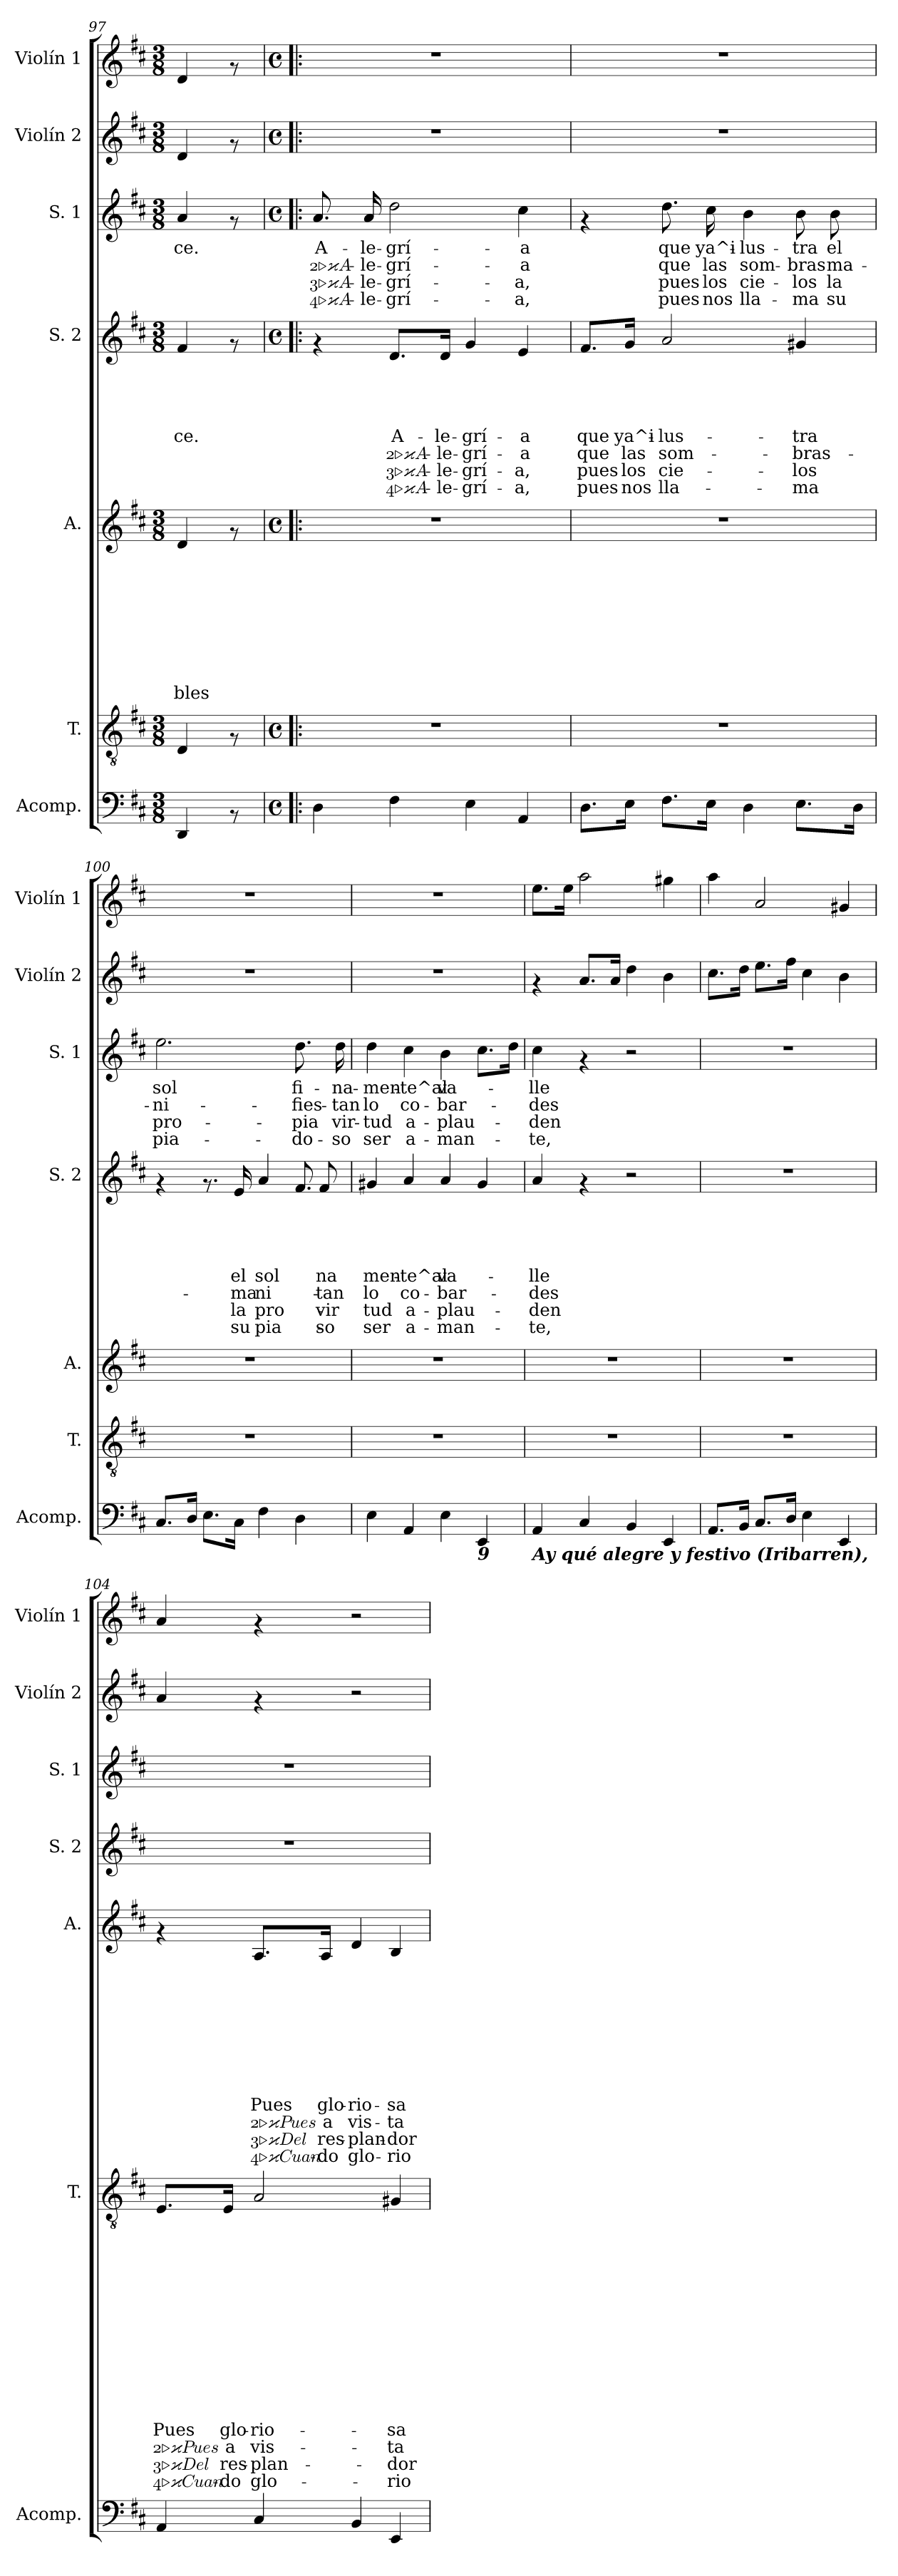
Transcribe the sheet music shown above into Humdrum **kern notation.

**kern	**kern	**text	**text	**text	**text	**text	**text	**text	**text	**text	**text	**text	**text	**text	**text	**text	**text	**kern	**text	**text	**text	**text	**text	**text	**text	**text	**text	**text	**text	**text	**kern	**text	**text	**text	**text	**text	**text	**text	**text	**kern	**text	**text	**text	**text	**kern	**kern
*part7	*part6	*part6	*part6	*part6	*part6	*part6	*part6	*part6	*part6	*part6	*part6	*part6	*part6	*part6	*part6	*part6	*part6	*part5	*part5	*part5	*part5	*part5	*part5	*part5	*part5	*part5	*part5	*part5	*part5	*part5	*part4	*part4	*part4	*part4	*part4	*part4	*part4	*part4	*part4	*part3	*part3	*part3	*part3	*part3	*part2	*part1
*staff7	*staff6	*staff6	*staff6	*staff6	*staff6	*staff6	*staff6	*staff6	*staff6	*staff6	*staff6	*staff6	*staff6	*staff6	*staff6	*staff6	*staff6	*staff5	*staff5	*staff5	*staff5	*staff5	*staff5	*staff5	*staff5	*staff5	*staff5	*staff5	*staff5	*staff5	*staff4	*staff4	*staff4	*staff4	*staff4	*staff4	*staff4	*staff4	*staff4	*staff3	*staff3	*staff3	*staff3	*staff3	*staff2	*staff1
*I"Acomp.	*I"T.	*	*	*	*	*	*	*	*	*	*	*	*	*	*	*	*	*I"A.	*	*	*	*	*	*	*	*	*	*	*	*	*I"S. 2	*	*	*	*	*	*	*	*	*I"S. 1	*	*	*	*	*I"Violín 2	*I"Violín 1
*I'Acomp.	*I'T.	*	*	*	*	*	*	*	*	*	*	*	*	*	*	*	*	*I'A.	*	*	*	*	*	*	*	*	*	*	*	*	*I'S. 2	*	*	*	*	*	*	*	*	*I'S. 1	*	*	*	*	*I'Violín 2	*I'Violín 1
*clefF4	*clefGv2	*	*	*	*	*	*	*	*	*	*	*	*	*	*	*	*	*clefG2	*	*	*	*	*	*	*	*	*	*	*	*	*clefG2	*	*	*	*	*	*	*	*	*clefG2	*	*	*	*	*clefG2	*clefG2
*k[f#c#]	*k[f#c#]	*	*	*	*	*	*	*	*	*	*	*	*	*	*	*	*	*k[f#c#]	*	*	*	*	*	*	*	*	*	*	*	*	*k[f#c#]	*	*	*	*	*	*	*	*	*k[f#c#]	*	*	*	*	*k[f#c#]	*k[f#c#]
*D:	*D:	*	*	*	*	*	*	*	*	*	*	*	*	*	*	*	*	*D:	*	*	*	*	*	*	*	*	*	*	*	*	*D:	*	*	*	*	*	*	*	*	*D:	*	*	*	*	*D:	*D:
*M3/8	*M3/8	*	*	*	*	*	*	*	*	*	*	*	*	*	*	*	*	*M3/8	*	*	*	*	*	*	*	*	*	*	*	*	*M3/8	*	*	*	*	*	*	*	*	*M3/8	*	*	*	*	*M3/8	*M3/8
=97	=97	=97	=97	=97	=97	=97	=97	=97	=97	=97	=97	=97	=97	=97	=97	=97	=97	=97	=97	=97	=97	=97	=97	=97	=97	=97	=97	=97	=97	=97	=97	=97	=97	=97	=97	=97	=97	=97	=97	=97	=97	=97	=97	=97	=97	=97
!	!	!	!	!	!	!	!	!	!	!	!	!	!	!	!	!	!	!	!	!	!	!	!	!	!	!	!LO:LY:b	!	!	!	!	!	!	!	!	!LO:LY:b	!	!	!	!	!LO:LY:b	!	!	!	!	!
4DD/	4D/	.	.	.	.	.	.	.	.	.	.	.	.	.	.	.	.	4d/	.	.	.	.	.	.	.	.	-bles	.	.	.	4f#/	.	.	.	.	-ce.	.	.	.	4a/	-ce.	.	.	.	4d/	4d/
8rAA	8rF	.	.	.	.	.	.	.	.	.	.	.	.	.	.	.	.	8rf	.	.	.	.	.	.	.	.	.	.	.	.	8rf	.	.	.	.	.	.	.	.	8rf	.	.	.	.	8rf	8rf
!!LO:PB:g=z
=98!|:	=98!|:	=98!|:	=98!|:	=98!|:	=98!|:	=98!|:	=98!|:	=98!|:	=98!|:	=98!|:	=98!|:	=98!|:	=98!|:	=98!|:	=98!|:	=98!|:	=98!|:	=98!|:	=98!|:	=98!|:	=98!|:	=98!|:	=98!|:	=98!|:	=98!|:	=98!|:	=98!|:	=98!|:	=98!|:	=98!|:	=98!|:	=98!|:	=98!|:	=98!|:	=98!|:	=98!|:	=98!|:	=98!|:	=98!|:	=98!|:	=98!|:	=98!|:	=98!|:	=98!|:	=98!|:	=98!|:
*M4/4	*M4/4	*	*	*	*	*	*	*	*	*	*	*	*	*	*	*	*	*M4/4	*	*	*	*	*	*	*	*	*	*	*	*	*M4/4	*	*	*	*	*	*	*	*	*M4/4	*	*	*	*	*M4/4	*M4/4
*met(c)	*met(c)	*	*	*	*	*	*	*	*	*	*	*	*	*	*	*	*	*met(c)	*	*	*	*	*	*	*	*	*	*	*	*	*met(c)	*	*	*	*	*	*	*	*	*met(c)	*	*	*	*	*met(c)	*met(c)
!	!	!	!	!	!	!	!	!	!	!	!	!	!	!	!	!	!	!	!	!	!	!	!	!	!	!	!	!	!	!	!	!	!	!	!	!	!	!	!	!	!LO:LY:b	!LO:LY:b	!LO:LY:b	!LO:LY:b	!	!
4D\	1r	.	.	.	.	.	.	.	.	.	.	.	.	.	.	.	.	1r	.	.	.	.	.	.	.	.	.	.	.	.	4rf	.	.	.	.	.	.	.	.	8.a/	A-	2.A-	3.A-	4.A-	1r	1r
!	!	!	!	!	!	!	!	!	!	!	!	!	!	!	!	!	!	!	!	!	!	!	!	!	!	!	!	!	!	!	!	!	!	!	!	!	!	!	!	!	!LO:LY:b	!LO:LY:b	!LO:LY:b	!LO:LY:b	!	!
.	.	.	.	.	.	.	.	.	.	.	.	.	.	.	.	.	.	.	.	.	.	.	.	.	.	.	.	.	.	.	.	.	.	.	.	.	.	.	.	16a/	-le-	-le-	-le-	-le-	.	.
!	!	!	!	!	!	!	!	!	!	!	!	!	!	!	!	!	!	!	!	!	!	!	!	!	!	!	!	!	!	!	!	!	!	!	!	!LO:LY:b	!LO:LY:b	!LO:LY:b	!LO:LY:b	!	!LO:LY:b	!LO:LY:b	!LO:LY:b	!LO:LY:b	!	!
4F#\	.	.	.	.	.	.	.	.	.	.	.	.	.	.	.	.	.	.	.	.	.	.	.	.	.	.	.	.	.	.	8.d/L	.	.	.	.	A-	2.A-	3.A-	4.A-	2dd\	-grí-	-grí-	-grí-	-grí-	.	.
!	!	!	!	!	!	!	!	!	!	!	!	!	!	!	!	!	!	!	!	!	!	!	!	!	!	!	!	!	!	!	!	!	!	!	!	!LO:LY:b	!LO:LY:b	!LO:LY:b	!LO:LY:b	!	!	!	!	!	!	!
.	.	.	.	.	.	.	.	.	.	.	.	.	.	.	.	.	.	.	.	.	.	.	.	.	.	.	.	.	.	.	16d/Jk	.	.	.	.	-le-	-le-	-le-	-le-	.	.	.	.	.	.	.
!	!	!	!	!	!	!	!	!	!	!	!	!	!	!	!	!	!	!	!	!	!	!	!	!	!	!	!	!	!	!	!	!	!	!	!	!LO:LY:b	!LO:LY:b	!LO:LY:b	!LO:LY:b	!	!	!	!	!	!	!
4E\	.	.	.	.	.	.	.	.	.	.	.	.	.	.	.	.	.	.	.	.	.	.	.	.	.	.	.	.	.	.	4g/	.	.	.	.	-grí-	-grí-	-grí-	-grí-	.	.	.	.	.	.	.
!	!	!	!	!	!	!	!	!	!	!	!	!	!	!	!	!	!	!	!	!	!	!	!	!	!	!	!	!	!	!	!	!	!	!	!	!LO:LY:b	!LO:LY:b	!LO:LY:b	!LO:LY:b	!	!LO:LY:b	!LO:LY:b	!LO:LY:b	!LO:LY:b	!	!
4AA/	.	.	.	.	.	.	.	.	.	.	.	.	.	.	.	.	.	.	.	.	.	.	.	.	.	.	.	.	.	.	4e/	.	.	.	.	-a	-a	-a,	-a,	4cc#\	-a	-a	-a,	-a,	.	.
=99	=99	=99	=99	=99	=99	=99	=99	=99	=99	=99	=99	=99	=99	=99	=99	=99	=99	=99	=99	=99	=99	=99	=99	=99	=99	=99	=99	=99	=99	=99	=99	=99	=99	=99	=99	=99	=99	=99	=99	=99	=99	=99	=99	=99	=99	=99
!	!	!	!	!	!	!	!	!	!	!	!	!	!	!	!	!	!	!	!	!	!	!	!	!	!	!	!	!	!	!	!	!	!	!	!	!LO:LY:b	!LO:LY:b	!LO:LY:b	!LO:LY:b	!	!	!	!	!	!	!
8.D\L	1r	.	.	.	.	.	.	.	.	.	.	.	.	.	.	.	.	1r	.	.	.	.	.	.	.	.	.	.	.	.	8.f#/L	.	.	.	.	que	que	pues	pues	4rf	.	.	.	.	1r	1r
!	!	!	!	!	!	!	!	!	!	!	!	!	!	!	!	!	!	!	!	!	!	!	!	!	!	!	!	!	!	!	!	!	!	!	!	!LO:LY:b	!LO:LY:b	!LO:LY:b	!LO:LY:b	!	!	!	!	!	!	!
16E\Jk	.	.	.	.	.	.	.	.	.	.	.	.	.	.	.	.	.	.	.	.	.	.	.	.	.	.	.	.	.	.	16g/Jk	.	.	.	.	ya^i-	las	los	nos	.	.	.	.	.	.	.
!	!	!	!	!	!	!	!	!	!	!	!	!	!	!	!	!	!	!	!	!	!	!	!	!	!	!	!	!	!	!	!	!	!	!	!	!LO:LY:b	!LO:LY:b	!LO:LY:b	!LO:LY:b	!	!LO:LY:b	!LO:LY:b	!LO:LY:b	!LO:LY:b	!	!
8.F#\L	.	.	.	.	.	.	.	.	.	.	.	.	.	.	.	.	.	.	.	.	.	.	.	.	.	.	.	.	.	.	2a/	.	.	.	.	-lus-	som-	cie-	lla-	8.dd\	que	que	pues	pues	.	.
!	!	!	!	!	!	!	!	!	!	!	!	!	!	!	!	!	!	!	!	!	!	!	!	!	!	!	!	!	!	!	!	!	!	!	!	!	!	!	!	!	!LO:LY:b	!LO:LY:b	!LO:LY:b	!LO:LY:b	!	!
16E\Jk	.	.	.	.	.	.	.	.	.	.	.	.	.	.	.	.	.	.	.	.	.	.	.	.	.	.	.	.	.	.	.	.	.	.	.	.	.	.	.	16cc#\	ya^i-	las	los	nos	.	.
!	!	!	!	!	!	!	!	!	!	!	!	!	!	!	!	!	!	!	!	!	!	!	!	!	!	!	!	!	!	!	!	!	!	!	!	!	!	!	!	!	!LO:LY:b	!LO:LY:b	!LO:LY:b	!LO:LY:b	!	!
4D\	.	.	.	.	.	.	.	.	.	.	.	.	.	.	.	.	.	.	.	.	.	.	.	.	.	.	.	.	.	.	.	.	.	.	.	.	.	.	.	4b\	-lus-	som-	cie-	lla-	.	.
!	!	!	!	!	!	!	!	!	!	!	!	!	!	!	!	!	!	!	!	!	!	!	!	!	!	!	!	!	!	!	!	!	!	!	!	!LO:LY:b	!LO:LY:b	!LO:LY:b	!LO:LY:b	!	!LO:LY:b	!LO:LY:b	!LO:LY:b	!LO:LY:b	!	!
8.E\L	.	.	.	.	.	.	.	.	.	.	.	.	.	.	.	.	.	.	.	.	.	.	.	.	.	.	.	.	.	.	4g#X/	.	.	.	.	-tra	-bras-	-los	-ma	8b\	-tra	-bras	-los	-ma	.	.
!	!	!	!	!	!	!	!	!	!	!	!	!	!	!	!	!	!	!	!	!	!	!	!	!	!	!	!	!	!	!	!	!	!	!	!	!	!	!	!	!	!LO:LY:b	!LO:LY:b	!LO:LY:b	!LO:LY:b	!	!
.	.	.	.	.	.	.	.	.	.	.	.	.	.	.	.	.	.	.	.	.	.	.	.	.	.	.	.	.	.	.	.	.	.	.	.	.	.	.	.	8b\	el	ma-	la	su	.	.
16D\Jk	.	.	.	.	.	.	.	.	.	.	.	.	.	.	.	.	.	.	.	.	.	.	.	.	.	.	.	.	.	.	.	.	.	.	.	.	.	.	.	.	.	.	.	.	.	.
!!LO:LB:g=z
=100	=100	=100	=100	=100	=100	=100	=100	=100	=100	=100	=100	=100	=100	=100	=100	=100	=100	=100	=100	=100	=100	=100	=100	=100	=100	=100	=100	=100	=100	=100	=100	=100	=100	=100	=100	=100	=100	=100	=100	=100	=100	=100	=100	=100	=100	=100
*	*	*	*	*	*	*	*	*	*	*	*	*	*	*	*	*	*	*	*	*	*	*	*	*	*	*	*	*	*	*	*^	*	*	*	*	*	*	*	*	*	*	*	*	*	*	*
!	!	!	!	!	!	!	!	!	!	!	!	!	!	!	!	!	!	!	!	!	!	!	!	!	!	!	!	!	!	!	!	!	!	!	!	!	!	!	!	!	!	!LO:LY:b	!LO:LY:b	!LO:LY:b	!LO:LY:b	!	!
8.C#/L	1r	.	.	.	.	.	.	.	.	.	.	.	.	.	.	.	.	1r	.	.	.	.	.	.	.	.	.	.	.	.	4rf	2..ryy	.	.	.	.	.	.	.	.	2.ee\	sol	-ni-	pro-	pia-	1r	1r
16D/Jk	.	.	.	.	.	.	.	.	.	.	.	.	.	.	.	.	.	.	.	.	.	.	.	.	.	.	.	.	.	.	.	.	.	.	.	.	.	.	.	.	.	.	.	.	.	.	.
8.E\L	.	.	.	.	.	.	.	.	.	.	.	.	.	.	.	.	.	.	.	.	.	.	.	.	.	.	.	.	.	.	8.rf	.	.	.	.	.	.	.	.	.	.	.	.	.	.	.	.
!	!	!	!	!	!	!	!	!	!	!	!	!	!	!	!	!	!	!	!	!	!	!	!	!	!	!	!	!	!	!	!	!	!	!	!	!	!LO:LY:b	!LO:LY:b	!LO:LY:b	!LO:LY:b	!	!	!	!	!	!	!
16C#\Jk	.	.	.	.	.	.	.	.	.	.	.	.	.	.	.	.	.	.	.	.	.	.	.	.	.	.	.	.	.	.	16e/	.	.	.	.	.	el	-ma	la	su	.	.	.	.	.	.	.
!	!	!	!	!	!	!	!	!	!	!	!	!	!	!	!	!	!	!	!	!	!	!	!	!	!	!	!	!	!	!	!	!	!	!	!	!	!LO:LY:b	!LO:LY:b	!LO:LY:b	!LO:LY:b	!	!	!	!	!	!	!
4F#\	.	.	.	.	.	.	.	.	.	.	.	.	.	.	.	.	.	.	.	.	.	.	.	.	.	.	.	.	.	.	4a/	.	.	.	.	.	sol	ni-	pro-	pia-	.	.	.	.	.	.	.
!	!	!	!	!	!	!	!	!	!	!	!	!	!	!	!	!	!	!	!	!	!	!	!	!	!	!	!	!	!	!	!	!	!	!	!	!	!	!	!	!	!	!LO:LY:b	!LO:LY:b	!LO:LY:b	!LO:LY:b	!	!
4D\	.	.	.	.	.	.	.	.	.	.	.	.	.	.	.	.	.	.	.	.	.	.	.	.	.	.	.	.	.	.	8.f#/	.	.	.	.	.	.	.	.	.	8.dd\	fi-	-fies-	-pia	-do-	.	.
!	!	!	!	!	!	!	!	!	!	!	!	!	!	!	!	!	!	!	!	!	!	!	!	!	!	!	!	!	!	!	!	!	!	!	!	!	!LO:LY:b	!LO:LY:b	!LO:LY:b	!LO:LY:b	!	!	!	!	!	!	!
.	.	.	.	.	.	.	.	.	.	.	.	.	.	.	.	.	.	.	.	.	.	.	.	.	.	.	.	.	.	.	.	8f#/	.	.	.	.	na-	-tan	-vir-	-so	.	.	.	.	.	.	.
!	!	!	!	!	!	!	!	!	!	!	!	!	!	!	!	!	!	!	!	!	!	!	!	!	!	!	!	!	!	!	!	!	!	!	!	!	!	!	!	!	!	!LO:LY:b	!LO:LY:b	!LO:LY:b	!LO:LY:b	!	!
.	.	.	.	.	.	.	.	.	.	.	.	.	.	.	.	.	.	.	.	.	.	.	.	.	.	.	.	.	.	.	16ryy	.	.	.	.	.	.	.	.	.	16dd\	-na-	-tan	vir-	-so	.	.
*	*	*	*	*	*	*	*	*	*	*	*	*	*	*	*	*	*	*	*	*	*	*	*	*	*	*	*	*	*	*	*v	*v	*	*	*	*	*	*	*	*	*	*	*	*	*	*	*
=101	=101	=101	=101	=101	=101	=101	=101	=101	=101	=101	=101	=101	=101	=101	=101	=101	=101	=101	=101	=101	=101	=101	=101	=101	=101	=101	=101	=101	=101	=101	=101	=101	=101	=101	=101	=101	=101	=101	=101	=101	=101	=101	=101	=101	=101	=101
!	!	!	!	!	!	!	!	!	!	!	!	!	!	!	!	!	!	!	!	!	!	!	!	!	!	!	!	!	!	!	!	!	!	!	!	!LO:LY:b	!LO:LY:b	!LO:LY:b	!LO:LY:b	!	!LO:LY:b	!LO:LY:b	!LO:LY:b	!LO:LY:b	!	!
4E\	1r	.	.	.	.	.	.	.	.	.	.	.	.	.	.	.	.	1r	.	.	.	.	.	.	.	.	.	.	.	.	4g#X/	.	.	.	.	-men-	lo	-tud	ser	4dd\	-men-	lo	-tud	ser	1r	1r
!	!	!	!	!	!	!	!	!	!	!	!	!	!	!	!	!	!	!	!	!	!	!	!	!	!	!	!	!	!	!	!	!	!	!	!	!LO:LY:b	!LO:LY:b	!LO:LY:b	!LO:LY:b	!	!LO:LY:b	!LO:LY:b	!LO:LY:b	!LO:LY:b	!	!
4AA/	.	.	.	.	.	.	.	.	.	.	.	.	.	.	.	.	.	.	.	.	.	.	.	.	.	.	.	.	.	.	4a/	.	.	.	.	-te^al	co-	a-	a-	4cc#\	-te^al	co-	a-	a-	.	.
!	!	!	!	!	!	!	!	!	!	!	!	!	!	!	!	!	!	!	!	!	!	!	!	!	!	!	!	!	!	!	!	!	!	!	!	!LO:LY:b	!LO:LY:b	!LO:LY:b	!LO:LY:b	!	!LO:LY:b	!LO:LY:b	!LO:LY:b	!LO:LY:b	!	!
4E\	.	.	.	.	.	.	.	.	.	.	.	.	.	.	.	.	.	.	.	.	.	.	.	.	.	.	.	.	.	.	4a/	.	.	.	.	va-	-bar-	-plau-	-man-	4b\	va-	-bar-	-plau-	-man-	.	.
!LO:TX:b:Bi:t=9	!	!	!	!	!	!	!	!	!	!	!	!	!	!	!	!	!	!	!	!	!	!	!	!	!	!	!	!	!	!	!	!	!	!	!	!	!	!	!	!	!	!	!	!	!	!
4EE/	.	.	.	.	.	.	.	.	.	.	.	.	.	.	.	.	.	.	.	.	.	.	.	.	.	.	.	.	.	.	4g#/	.	.	.	.	.	.	.	.	8.cc#\L	.	.	.	.	.	.
.	.	.	.	.	.	.	.	.	.	.	.	.	.	.	.	.	.	.	.	.	.	.	.	.	.	.	.	.	.	.	.	.	.	.	.	.	.	.	.	16dd\Jk	.	.	.	.	.	.
=102	=102	=102	=102	=102	=102	=102	=102	=102	=102	=102	=102	=102	=102	=102	=102	=102	=102	=102	=102	=102	=102	=102	=102	=102	=102	=102	=102	=102	=102	=102	=102	=102	=102	=102	=102	=102	=102	=102	=102	=102	=102	=102	=102	=102	=102	=102
!LO:TX:b:Bi:t=Ay qué alegre y festivo (Iribarren),	!	!	!	!	!	!	!	!	!	!	!	!	!	!	!	!	!	!	!	!	!	!	!	!	!	!	!	!	!	!	!	!	!	!	!	!	!	!	!	!	!	!	!	!	!	!
!	!	!	!	!	!	!	!	!	!	!	!	!	!	!	!	!	!	!	!	!	!	!	!	!	!	!	!	!	!	!	!	!	!	!	!	!LO:LY:b	!LO:LY:b	!LO:LY:b	!LO:LY:b	!	!LO:LY:b	!LO:LY:b	!LO:LY:b	!LO:LY:b	!	!
4AA/	1r	.	.	.	.	.	.	.	.	.	.	.	.	.	.	.	.	1r	.	.	.	.	.	.	.	.	.	.	.	.	4a/	.	.	.	.	-lle	-des	-den	-te,	4cc#\	-lle	-des	-den	-te,	4rf	8.ee\L
.	.	.	.	.	.	.	.	.	.	.	.	.	.	.	.	.	.	.	.	.	.	.	.	.	.	.	.	.	.	.	.	.	.	.	.	.	.	.	.	.	.	.	.	.	.	16ee\Jk
4C#/	.	.	.	.	.	.	.	.	.	.	.	.	.	.	.	.	.	.	.	.	.	.	.	.	.	.	.	.	.	.	4rf	.	.	.	.	.	.	.	.	4rf	.	.	.	.	8.a/L	2aa\
.	.	.	.	.	.	.	.	.	.	.	.	.	.	.	.	.	.	.	.	.	.	.	.	.	.	.	.	.	.	.	.	.	.	.	.	.	.	.	.	.	.	.	.	.	16a/Jk	.
4BB/	.	.	.	.	.	.	.	.	.	.	.	.	.	.	.	.	.	.	.	.	.	.	.	.	.	.	.	.	.	.	2r	.	.	.	.	.	.	.	.	2r	.	.	.	.	4dd\	.
4EE/	.	.	.	.	.	.	.	.	.	.	.	.	.	.	.	.	.	.	.	.	.	.	.	.	.	.	.	.	.	.	.	.	.	.	.	.	.	.	.	.	.	.	.	.	4b\	4gg#X\
!!LO:PB:g=z
=103	=103	=103	=103	=103	=103	=103	=103	=103	=103	=103	=103	=103	=103	=103	=103	=103	=103	=103	=103	=103	=103	=103	=103	=103	=103	=103	=103	=103	=103	=103	=103	=103	=103	=103	=103	=103	=103	=103	=103	=103	=103	=103	=103	=103	=103	=103
8.AA/L	1r	.	.	.	.	.	.	.	.	.	.	.	.	.	.	.	.	1r	.	.	.	.	.	.	.	.	.	.	.	.	1r	.	.	.	.	.	.	.	.	1r	.	.	.	.	8.cc#\L	4aa\
16BB/Jk	.	.	.	.	.	.	.	.	.	.	.	.	.	.	.	.	.	.	.	.	.	.	.	.	.	.	.	.	.	.	.	.	.	.	.	.	.	.	.	.	.	.	.	.	16dd\Jk	.
8.C#/L	.	.	.	.	.	.	.	.	.	.	.	.	.	.	.	.	.	.	.	.	.	.	.	.	.	.	.	.	.	.	.	.	.	.	.	.	.	.	.	.	.	.	.	.	8.ee\L	2a/
16D/Jk	.	.	.	.	.	.	.	.	.	.	.	.	.	.	.	.	.	.	.	.	.	.	.	.	.	.	.	.	.	.	.	.	.	.	.	.	.	.	.	.	.	.	.	.	16ff#\Jk	.
4E\	.	.	.	.	.	.	.	.	.	.	.	.	.	.	.	.	.	.	.	.	.	.	.	.	.	.	.	.	.	.	.	.	.	.	.	.	.	.	.	.	.	.	.	.	4cc#\	.
4EE/	.	.	.	.	.	.	.	.	.	.	.	.	.	.	.	.	.	.	.	.	.	.	.	.	.	.	.	.	.	.	.	.	.	.	.	.	.	.	.	.	.	.	.	.	4b\	4g#X/
=104	=104	=104	=104	=104	=104	=104	=104	=104	=104	=104	=104	=104	=104	=104	=104	=104	=104	=104	=104	=104	=104	=104	=104	=104	=104	=104	=104	=104	=104	=104	=104	=104	=104	=104	=104	=104	=104	=104	=104	=104	=104	=104	=104	=104	=104	=104
!	!	!	!	!	!	!	!	!	!	!	!	!	!	!LO:LY:b	!LO:LY:b	!LO:LY:b	!LO:LY:b	!	!	!	!	!	!	!	!	!	!	!	!	!	!	!	!	!	!	!	!	!	!	!	!	!	!	!	!	!
4AA/	8.E/L	.	.	.	.	.	.	.	.	.	.	.	.	-Pues	2.Pues	3.Del	4.Cuan-	4rf	.	.	.	.	.	.	.	.	.	.	.	.	1r	.	.	.	.	.	.	.	.	1r	.	.	.	.	4a/	4a/
!	!	!	!	!	!	!	!	!	!	!	!	!	!	!LO:LY:b	!LO:LY:b	!LO:LY:b	!LO:LY:b	!	!	!	!	!	!	!	!	!	!	!	!	!	!	!	!	!	!	!	!	!	!	!	!	!	!	!	!	!
.	16E/Jk	.	.	.	.	.	.	.	.	.	.	.	.	glo-	a	res-	-do	.	.	.	.	.	.	.	.	.	.	.	.	.	.	.	.	.	.	.	.	.	.	.	.	.	.	.	.	.
!	!	!	!	!	!	!	!	!	!	!	!	!	!	!LO:LY:b	!LO:LY:b	!LO:LY:b	!LO:LY:b	!	!	!	!	!	!	!	!	!	!LO:LY:b	!LO:LY:b	!LO:LY:b	!LO:LY:b	!	!	!	!	!	!	!	!	!	!	!	!	!	!	!	!
4C#/	2A/	.	.	.	.	.	.	.	.	.	.	.	.	-rio-	vis-	-plan-	glo-	8.A/L	.	.	.	.	.	.	.	.	Pues	2.Pues	3.Del	4.Cuan-	.	.	.	.	.	.	.	.	.	.	.	.	.	.	4rf	4rf
!	!	!	!	!	!	!	!	!	!	!	!	!	!	!	!	!	!	!	!	!	!	!	!	!	!	!	!LO:LY:b	!LO:LY:b	!LO:LY:b	!LO:LY:b	!	!	!	!	!	!	!	!	!	!	!	!	!	!	!	!
.	.	.	.	.	.	.	.	.	.	.	.	.	.	.	.	.	.	16A/Jk	.	.	.	.	.	.	.	.	glo-	a	res-	-do	.	.	.	.	.	.	.	.	.	.	.	.	.	.	.	.
!	!	!	!	!	!	!	!	!	!	!	!	!	!	!	!	!	!	!	!	!	!	!	!	!	!	!	!LO:LY:b	!LO:LY:b	!LO:LY:b	!LO:LY:b	!	!	!	!	!	!	!	!	!	!	!	!	!	!	!	!
4BB/	.	.	.	.	.	.	.	.	.	.	.	.	.	.	.	.	.	4d/	.	.	.	.	.	.	.	.	-rio-	vis-	-plan-	glo-	.	.	.	.	.	.	.	.	.	.	.	.	.	.	2r	2r
!	!	!	!	!	!	!	!	!	!	!	!	!	!	!LO:LY:b	!LO:LY:b	!LO:LY:b	!LO:LY:b	!	!	!	!	!	!	!	!	!	!LO:LY:b	!LO:LY:b	!LO:LY:b	!LO:LY:b	!	!	!	!	!	!	!	!	!	!	!	!	!	!	!	!
4EE/	4G#X/	.	.	.	.	.	.	.	.	.	.	.	.	-sa	-ta	-dor	-rio-	4B/	.	.	.	.	.	.	.	.	-sa	-ta	-dor	-rio-	.	.	.	.	.	.	.	.	.	.	.	.	.	.	.	.
=	=	=	=	=	=	=	=	=	=	=	=	=	=	=	=	=	=	=	=	=	=	=	=	=	=	=	=	=	=	=	=	=	=	=	=	=	=	=	=	=	=	=	=	=	=	=
*-	*-	*-	*-	*-	*-	*-	*-	*-	*-	*-	*-	*-	*-	*-	*-	*-	*-	*-	*-	*-	*-	*-	*-	*-	*-	*-	*-	*-	*-	*-	*-	*-	*-	*-	*-	*-	*-	*-	*-	*-	*-	*-	*-	*-	*-	*-
